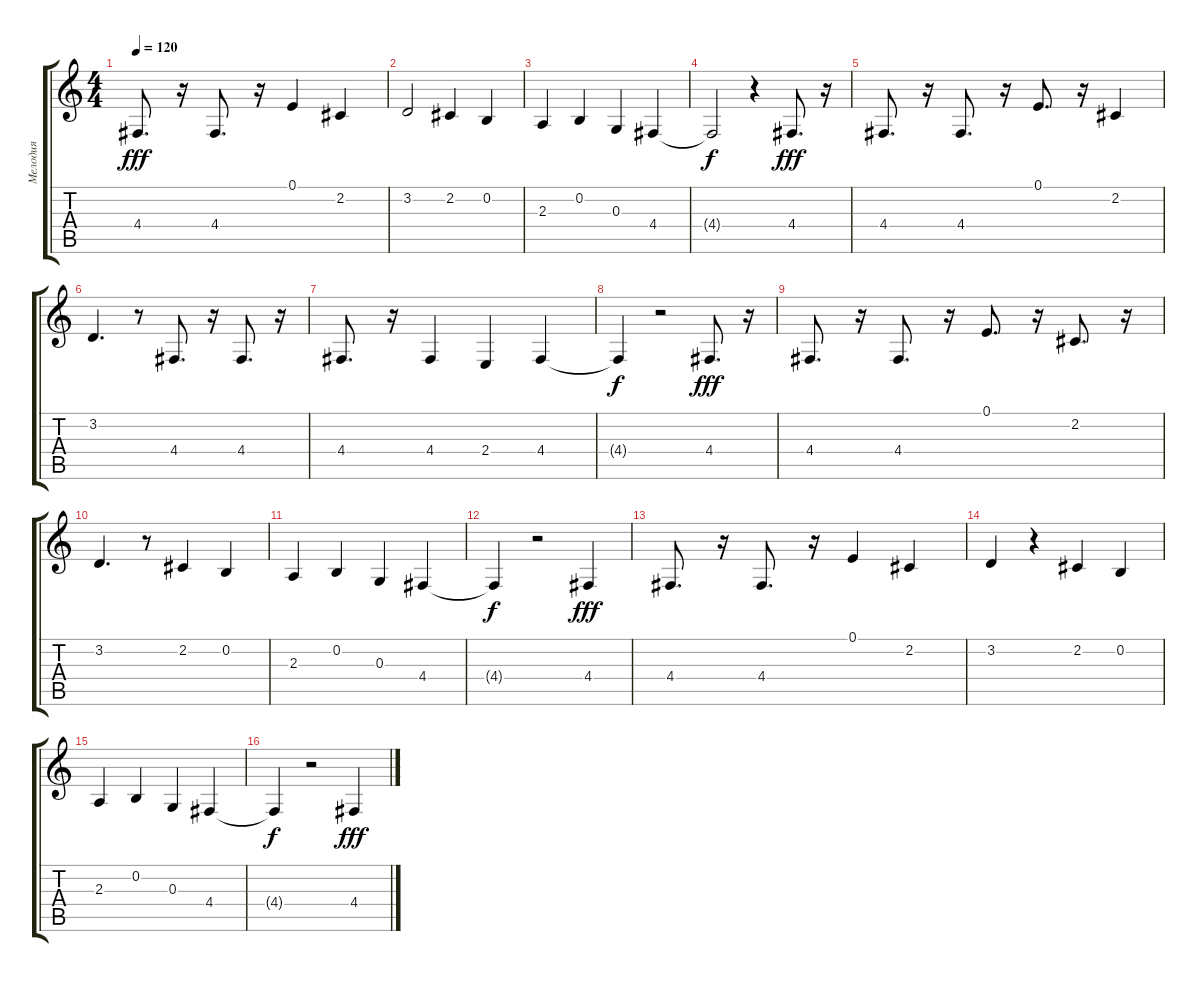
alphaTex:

\track ("Мелодия" "Мелодия") {instrument stringensemble1}
\staff {score tabs}
\tuning (E4 B3 G3 D3 A2 E2) {hide}
\ts (4 4)
\tempo 120
\clef g2
\ks c
4.4.8{d dy fff} r.16 4.4.8{d} r.16 0.1.4 2.2.4 |
3.2.2 2.2.4 0.2.4 |
2.3.4 0.2.4 0.3.4 4.4.4 |
4.4{t}.2{dy f} r.4 4.4.8{d dy fff} r.16 |
4.4.8{d} r.16 4.4.8{d} r.16 0.1.8{d} r.16 2.2.4 |
3.2.4{d} r.8 4.4.8{d} r.16 4.4.8{d} r.16 |
4.4.8{d} r.16 4.4.4 2.4.4 4.4.4 |
4.4{t}.4{dy f} r.2 4.4.8{d dy fff} r.16 |
4.4.8{d} r.16 4.4.8{d} r.16 0.1.8{d} r.16 2.2.8{d} r.16 |
3.2.4{d} r.8 2.2.4 0.2.4 |
2.3.4 0.2.4 0.3.4 4.4.4 |
4.4{t}.4{dy f} r.2 4.4.4{dy fff} |
4.4.8{d} r.16 4.4.8{d} r.16 0.1.4 2.2.4 |
3.2.4 r.4 2.2.4 0.2.4 |
2.3.4 0.2.4 0.3.4 4.4.4 |
4.4{t}.4{dy f} r.2 4.4.4{dy fff}
